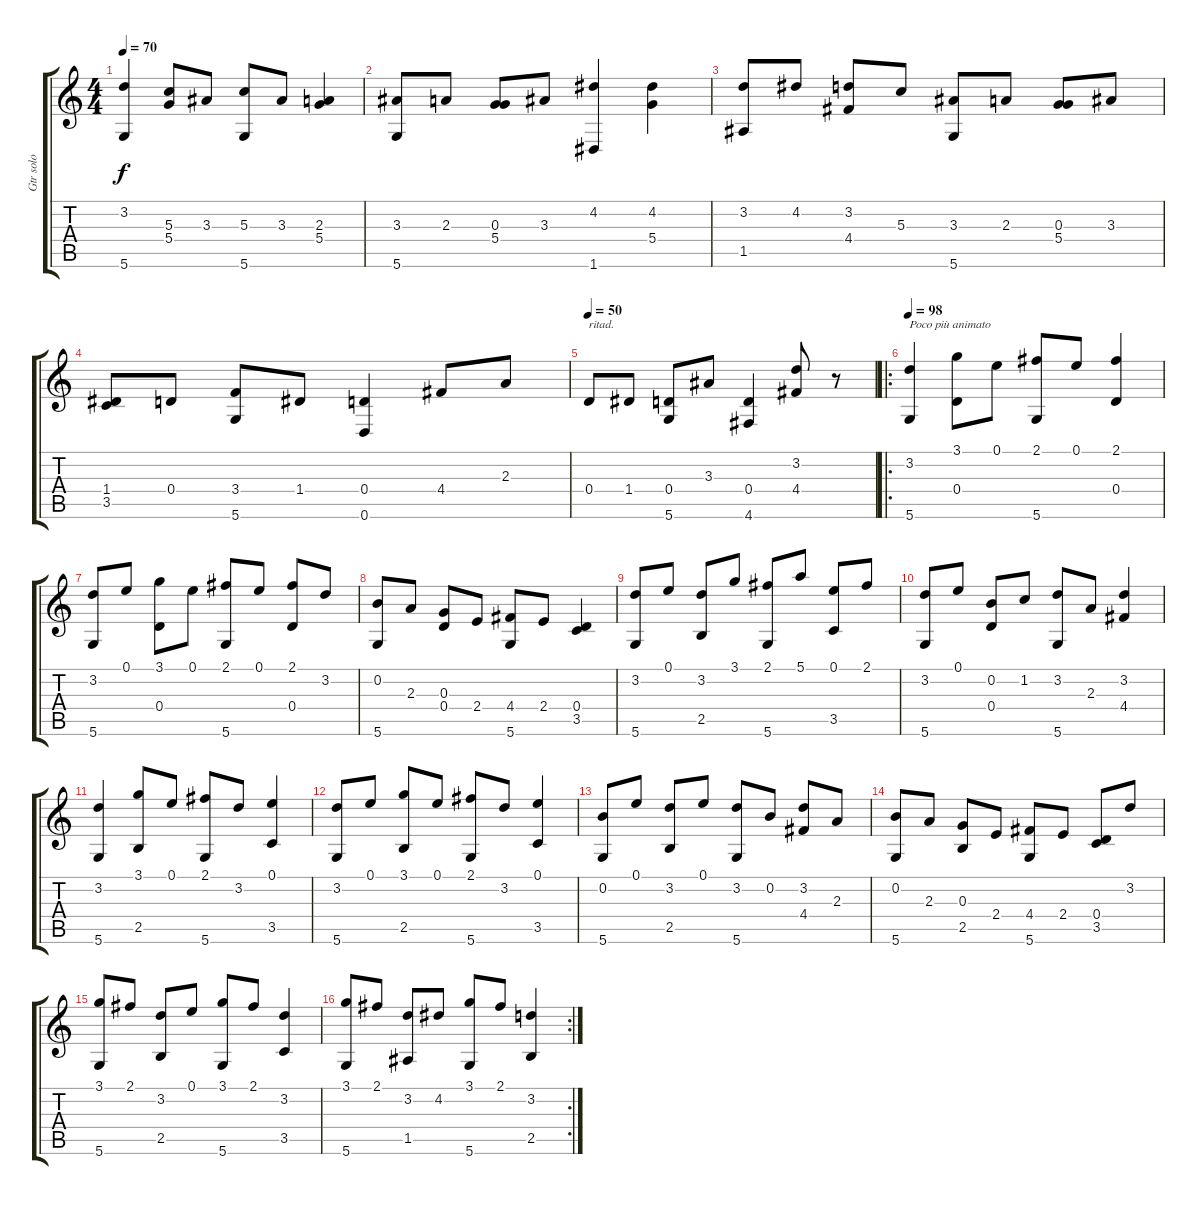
\track ("Gtr solo" "Gtr solo") {instrument acousticguitarnylon}
\staff {score tabs}
\tuning (E4 B3 G3 D3 A2 D2) {hide}
\ts (4 4)
\tempo 70
\clef g2
\ks c
(3.2 5.6).4{dy f} (5.3 5.4).8 3.3.8 (5.3 5.6).8 3.3.8 (2.3 5.4).4 |
(3.3 5.6).8 2.3.8 (0.3 5.4).8 3.3.8 (4.2 1.6).4 (4.2 5.4).4 |
(3.2 1.5).8 4.2.8 (3.2 4.4).8 5.3.8 (3.3 5.6).8 2.3.8 (0.3 5.4).8 3.3.8 |
(1.4 3.5).8 0.4.8 (3.4 5.6).8 1.4.8 (0.4 0.6).4 4.4.8 2.3.8 |
\tempo 50
0.4.8{txt "ritad."} 1.4.8 (0.4 5.6).8 3.3.8 (0.4 4.6).4 (3.2 4.4).8 r.8 |
\ro
\tempo 98
(3.2 5.6).4{txt "Poco più animato"} (3.1 0.4).8 0.1.8 (2.1 5.6).8 0.1.8 (2.1 0.4).4 |
(3.2 5.6).8 0.1.8 (3.1 0.4).8 0.1.8 (2.1 5.6).8 0.1.8 (2.1 0.4).8 3.2.8 |
(0.2 5.6).8 2.3.8 (0.3 0.4).8 2.4.8 (4.4 5.6).8 2.4.8 (0.4 3.5).4 |
(3.2 5.6).8 0.1.8 (3.2 2.5).8 3.1.8 (2.1 5.6).8 5.1.8 (0.1 3.5).8 2.1.8 |
(3.2 5.6).8 0.1.8 (0.2 0.4).8 1.2.8 (3.2 5.6).8 2.3.8 (3.2 4.4).4 |
(3.2 5.6).4 (3.1 2.5).8 0.1.8 (2.1 5.6).8 3.2.8 (0.1 3.5).4 |
(3.2 5.6).8 0.1.8 (3.1 2.5).8 0.1.8 (2.1 5.6).8 3.2.8 (0.1 3.5).4 |
(0.2 5.6).8 0.1.8 (3.2 2.5).8 0.1.8 (3.2 5.6).8 0.2.8 (3.2 4.4).8 2.3.8 |
(0.2 5.6).8 2.3.8 (0.3 2.5).8 2.4.8 (4.4 5.6).8 2.4.8 (0.4 3.5).8 3.2.8 |
(3.1 5.6).8 2.1.8 (3.2 2.5).8 0.1.8 (3.1 5.6).8 2.1.8 (3.2 3.5).4 |
\rc 2
(3.1 5.6).8 2.1.8 (3.2 1.5).8 4.2.8 (3.1 5.6).8 2.1.8 (3.2 2.5).4
